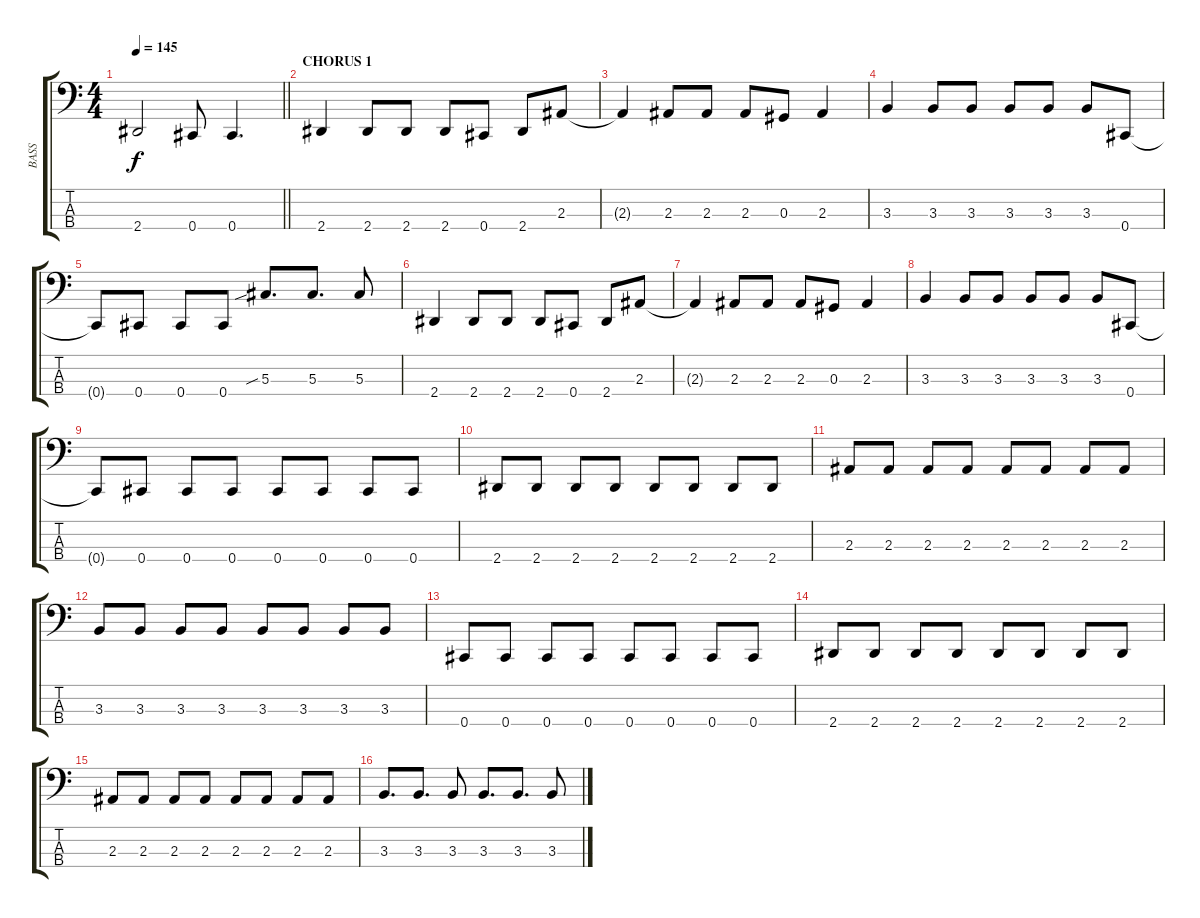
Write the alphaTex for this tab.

\track ("BASS" "BASS") {instrument electricbasspick}
\staff {score tabs}
\tuning (Gb2 Db2 Ab1 Db1) {hide}
\ts (4 4)
\tempo 145
\clef f4
\barLineRight lightlight
\ks c
2.4{t}.2{dy f} 0.4.8 0.4.4{d} |
\section ("" "CHORUS 1")
2.4.4 2.4.8 2.4.8 2.4.8 0.4.8 2.4.8 2.3.8 |
2.3{t}.4 2.3.8 2.3.8 2.3.8 0.3.8 2.3.4 |
3.3.4 3.3.8 3.3.8 3.3.8 3.3.8 3.3.8 0.4.8 |
0.4{t}.8 0.4.8 0.4.8 0.4.8 5.3{sib}.8{d} 5.3.8{d} 5.3.8 |
2.4.4 2.4.8 2.4.8 2.4.8 0.4.8 2.4.8 2.3.8 |
2.3{t}.4 2.3.8 2.3.8 2.3.8 0.3.8 2.3.4 |
3.3.4 3.3.8 3.3.8 3.3.8 3.3.8 3.3.8 0.4.8 |
0.4{t}.8 0.4.8 0.4.8 0.4.8 0.4.8 0.4.8 0.4.8 0.4.8 |
2.4.8 2.4.8 2.4.8 2.4.8 2.4.8 2.4.8 2.4.8 2.4.8 |
2.3.8 2.3.8 2.3.8 2.3.8 2.3.8 2.3.8 2.3.8 2.3.8 |
3.3.8 3.3.8 3.3.8 3.3.8 3.3.8 3.3.8 3.3.8 3.3.8 |
0.4.8 0.4.8 0.4.8 0.4.8 0.4.8 0.4.8 0.4.8 0.4.8 |
2.4.8 2.4.8 2.4.8 2.4.8 2.4.8 2.4.8 2.4.8 2.4.8 |
2.3.8 2.3.8 2.3.8 2.3.8 2.3.8 2.3.8 2.3.8 2.3.8 |
3.3.8{d} 3.3.8{d} 3.3.8 3.3.8{d} 3.3.8{d} 3.3.8
